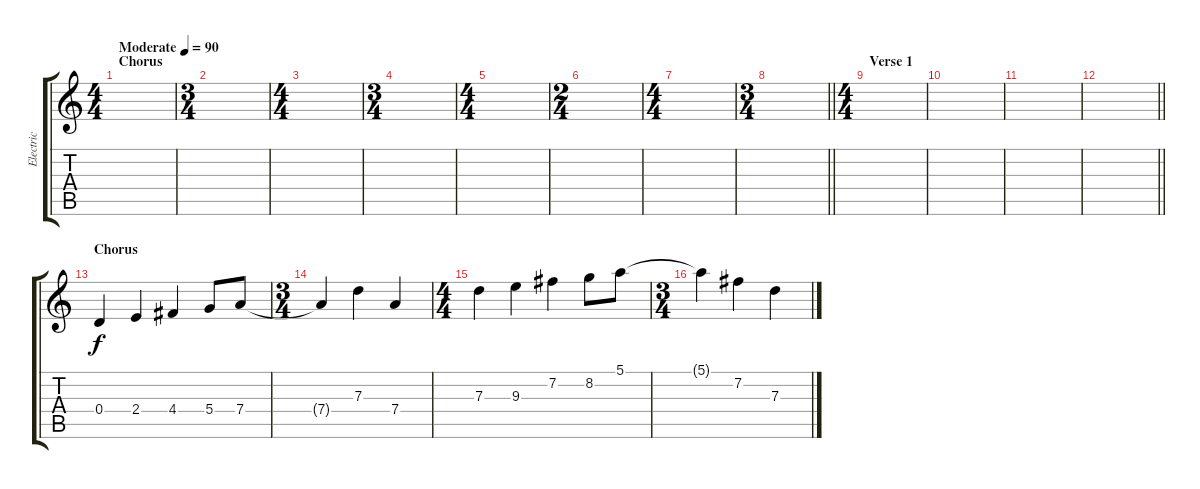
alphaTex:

\track ("Electric" "Electric") {instrument overdrivenguitar}
\staff {score tabs}
\tuning (E4 B3 G3 D3 A2 E2) {hide}
\ts (4 4)
\section ("" "Chorus")
\tempo (90 "Moderate")
\clef g2
\ks c
|
\ts (3 4)
|
\ts (4 4)
|
\ts (3 4)
|
\ts (4 4)
|
\ts (2 4)
|
\ts (4 4)
|
\ts (3 4)
\barLineRight lightlight
|
\ts (4 4)
\section ("" "Verse 1")
|
|
|
\barLineRight lightlight
|
\section ("" "Chorus")
0.4.4 2.4.4 4.4.4 5.4.8 7.4.8 |
\ts (3 4)
7.4{t}.4 7.3.4 7.4.4 |
\ts (4 4)
7.3.4 9.3.4 7.2.4 8.2.8 5.1.8 |
\ts (3 4)
5.1{t}.4 7.2.4 7.3.4
